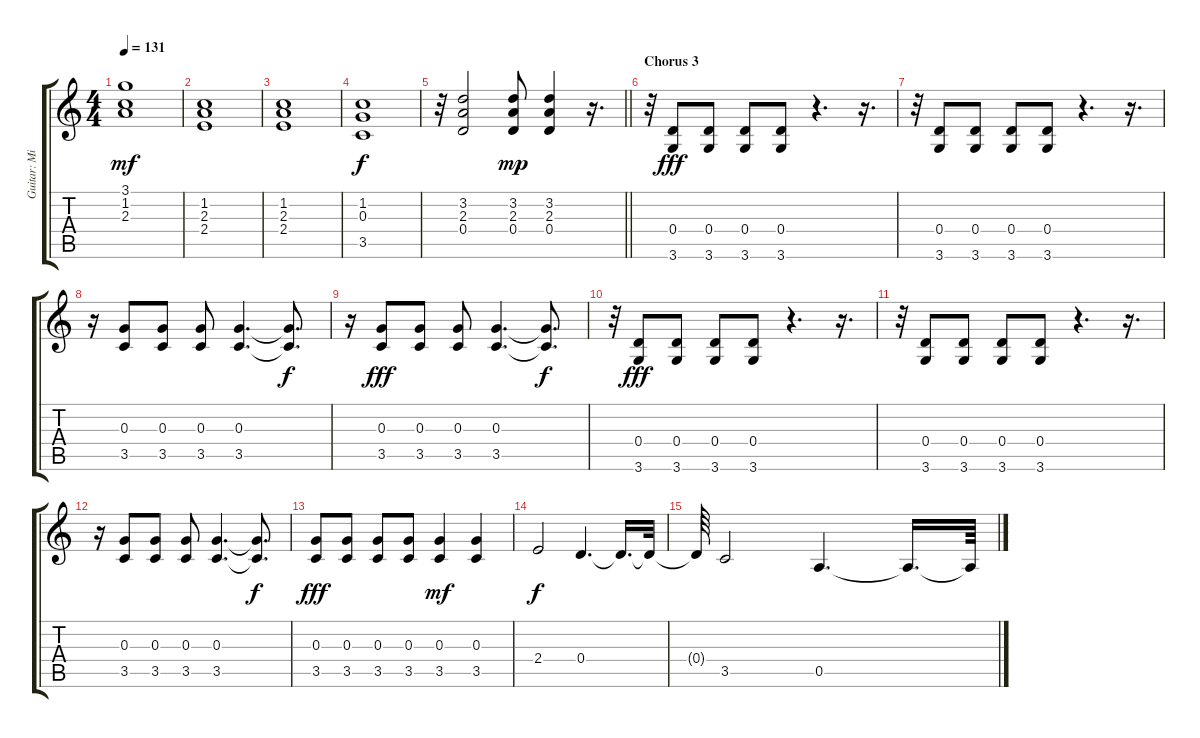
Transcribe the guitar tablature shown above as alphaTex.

\track ("Guitar: Mick Ralphs" "Guitar: Mi") {instrument electricguitarjazz}
\staff {score tabs}
\tuning (E4 B3 G3 D3 A2 E2) {hide}
\ts (4 4)
\tempo 131
\clef g2
\ks c
(3.1 1.2 2.3).1{dy mf} |
(1.2 2.3 2.4).1 |
(1.2 2.3 2.4).1 |
(1.2 0.3 3.5).1{dy f} |
\barLineRight lightlight
r.32 (3.2 2.3 0.4).2 (3.2 2.3 0.4).8{dy mp} (3.2 2.3 0.4).4 r.16{d} |
\section ("" "Chorus 3")
r.32 (0.4 3.6).8{dy fff} (0.4 3.6).8 (0.4 3.6).8 (0.4 3.6).8 r.4{d} r.16{d} |
r.32 (0.4 3.6).8 (0.4 3.6).8 (0.4 3.6).8 (0.4 3.6).8 r.4{d} r.16{d} |
r.16 (0.3 3.5).8 (0.3 3.5).8 (0.3 3.5).8 (0.3 3.5).4{d} (0.3{t} 3.5{t}).8{d dy f} |
r.16 (0.3 3.5).8{dy fff} (0.3 3.5).8 (0.3 3.5).8 (0.3 3.5).4{d} (0.3{t} 3.5{t}).8{d dy f} |
r.32 (0.4 3.6).8{dy fff} (0.4 3.6).8 (0.4 3.6).8 (0.4 3.6).8 r.4{d} r.16{d} |
r.32 (0.4 3.6).8 (0.4 3.6).8 (0.4 3.6).8 (0.4 3.6).8 r.4{d} r.16{d} |
r.16 (0.3 3.5).8 (0.3 3.5).8 (0.3 3.5).8 (0.3 3.5).4{d} (0.3{t} 3.5{t}).8{d dy f} |
(0.3 3.5).8{dy fff} (0.3 3.5).8 (0.3 3.5).8 (0.3 3.5).8 (0.3 3.5).4{dy mf} (0.3 3.5).4 |
2.4.2{dy f} 0.4.4{d} 0.4{t}.16{d} 0.4{t}.32 |
0.4{t}.64 3.5.2 0.5.4{d} 0.5{t}.16{d} 0.5{t}.64
